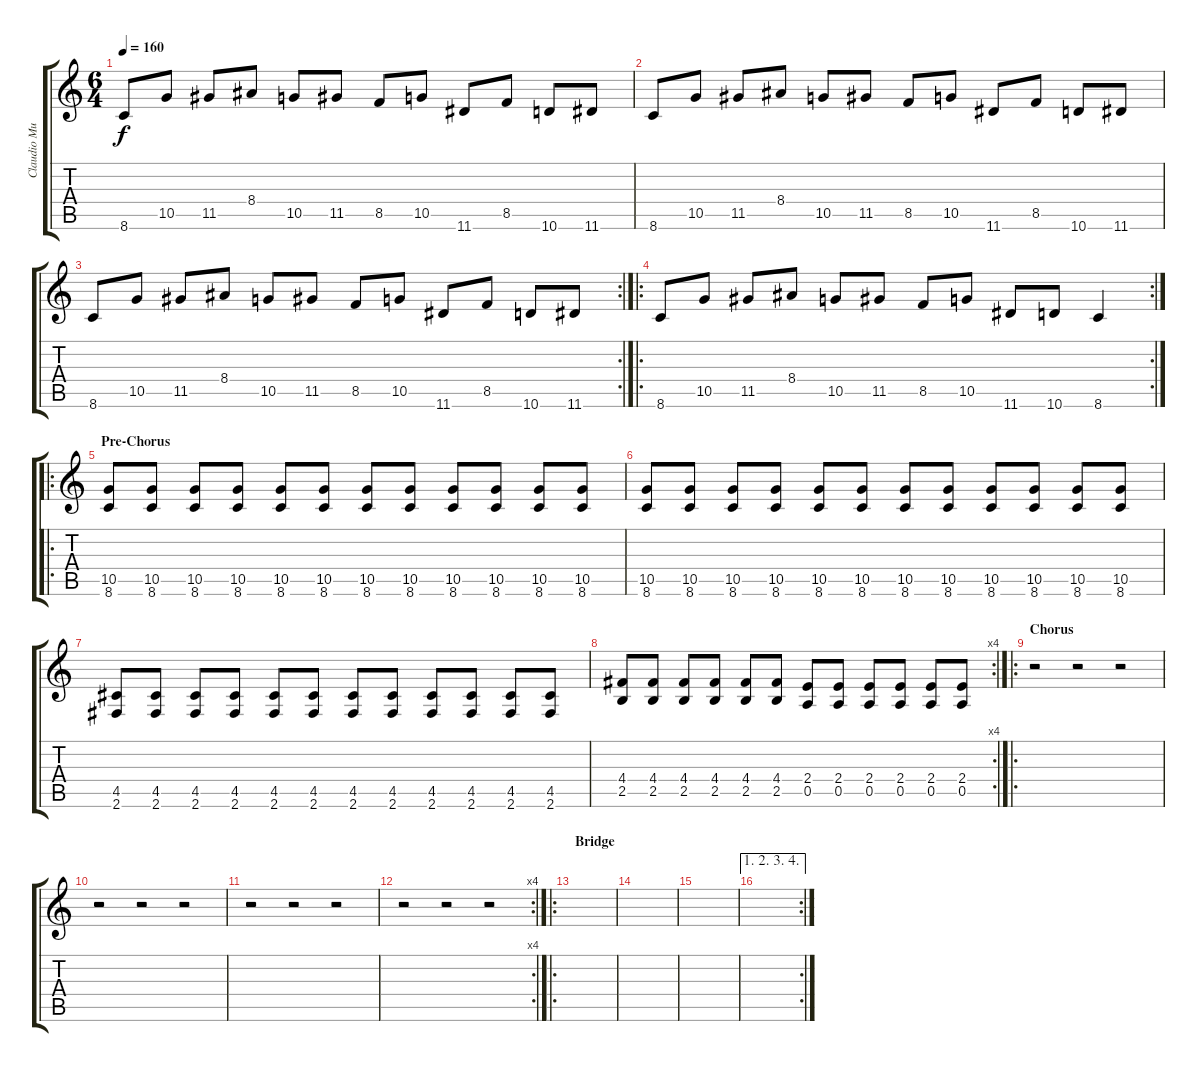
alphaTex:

\track ("Claudio Muted" "Claudio Mu") {instrument electricguitarmuted}
\staff {score tabs}
\tuning (E4 B3 G3 D3 A2 E2) {hide}
\ts (6 4)
\tempo 160
\clef g2
\ks c
8.6.8{dy f} 10.5.8 11.5.8 8.4.8 10.5.8 11.5.8 8.5.8 10.5.8 11.6.8 8.5.8 10.6.8 11.6.8 |
8.6.8 10.5.8 11.5.8 8.4.8 10.5.8 11.5.8 8.5.8 10.5.8 11.6.8 8.5.8 10.6.8 11.6.8 |
\rc 2
8.6.8 10.5.8 11.5.8 8.4.8 10.5.8 11.5.8 8.5.8 10.5.8 11.6.8 8.5.8 10.6.8 11.6.8 |
\ro
\rc 2
8.6.8 10.5.8 11.5.8 8.4.8 10.5.8 11.5.8 8.5.8 10.5.8 11.6.8 10.6.8 8.6.4 |
\ro
\section ("" "Pre-Chorus")
(10.5 8.6).8 (10.5 8.6).8 (10.5 8.6).8 (10.5 8.6).8 (10.5 8.6).8 (10.5 8.6).8 (10.5 8.6).8 (10.5 8.6).8 (10.5 8.6).8 (10.5 8.6).8 (10.5 8.6).8 (10.5 8.6).8 |
(10.5 8.6).8 (10.5 8.6).8 (10.5 8.6).8 (10.5 8.6).8 (10.5 8.6).8 (10.5 8.6).8 (10.5 8.6).8 (10.5 8.6).8 (10.5 8.6).8 (10.5 8.6).8 (10.5 8.6).8 (10.5 8.6).8 |
(4.5 2.6).8 (4.5 2.6).8 (4.5 2.6).8 (4.5 2.6).8 (4.5 2.6).8 (4.5 2.6).8 (4.5 2.6).8 (4.5 2.6).8 (4.5 2.6).8 (4.5 2.6).8 (4.5 2.6).8 (4.5 2.6).8 |
\rc 4
(4.4 2.5).8 (4.4 2.5).8 (4.4 2.5).8 (4.4 2.5).8 (4.4 2.5).8 (4.4 2.5).8 (2.4 0.5).8 (2.4 0.5).8 (2.4 0.5).8 (2.4 0.5).8 (2.4 0.5).8 (2.4 0.5).8 |
\ro
\section ("" "Chorus")
r.2 r.2 r.2 |
r.2 r.2 r.2 |
r.2 r.2 r.2 |
\rc 4
r.2 r.2 r.2 |
\ro
\section ("" "Bridge")
|
|
|
\ae (1 2 3 4)
\rc 2
